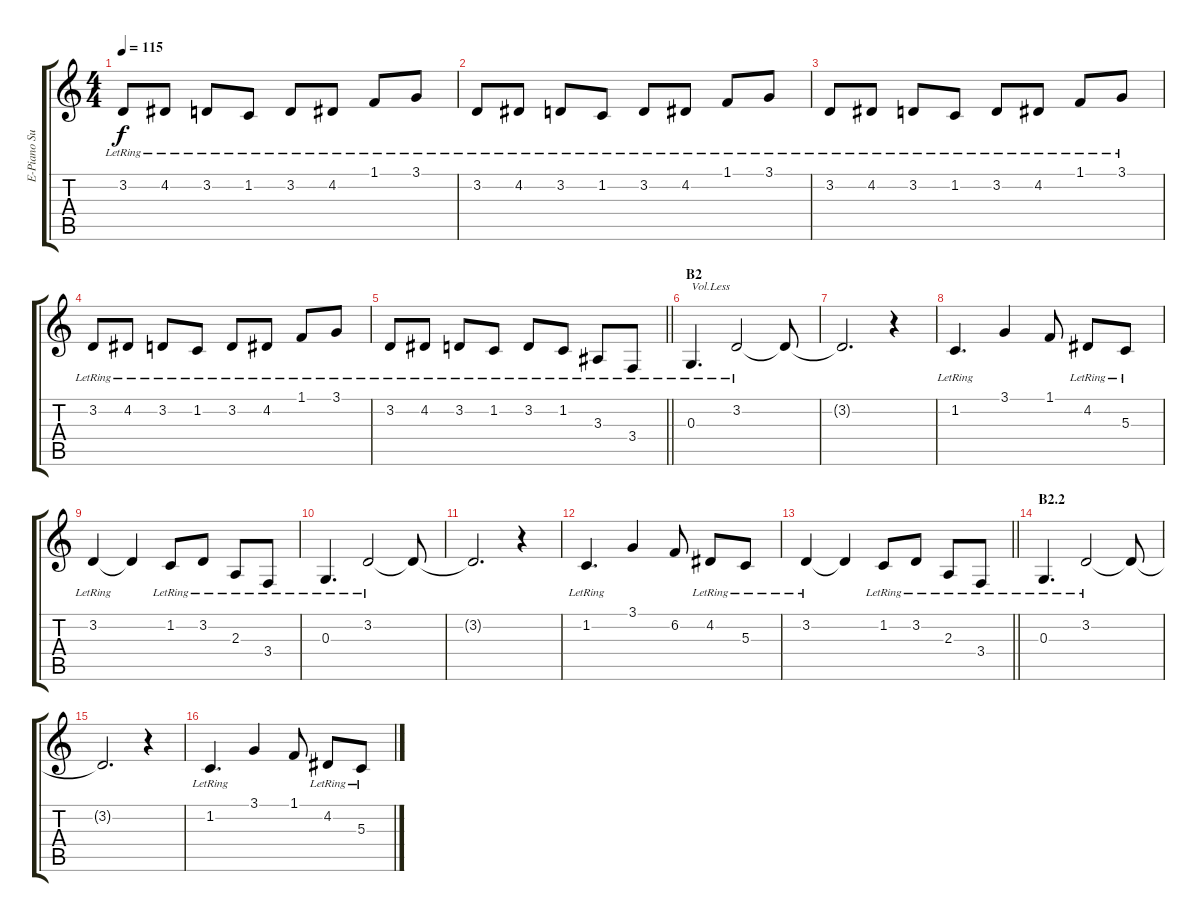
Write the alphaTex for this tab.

\track ("E-Piano Sustain" "E-Piano Su") {instrument honkytonkpiano}
\staff {score tabs}
\tuning (E4 B3 G3 D3 A2 E2) {hide}
\ts (4 4)
\tempo 115
\clef g2
\ks c
3.2{lr}.8{dy f} 4.2{lr}.8 3.2{lr}.8 1.2{lr}.8 3.2{lr}.8 4.2{lr}.8 1.1{lr}.8 3.1{lr}.8 |
3.2{lr}.8 4.2{lr}.8 3.2{lr}.8 1.2{lr}.8 3.2{lr}.8 4.2{lr}.8 1.1{lr}.8 3.1{lr}.8 |
3.2{lr}.8 4.2{lr}.8 3.2{lr}.8 1.2{lr}.8 3.2{lr}.8 4.2{lr}.8 1.1{lr}.8 3.1{lr}.8 |
3.2{lr}.8 4.2{lr}.8 3.2{lr}.8 1.2{lr}.8 3.2{lr}.8 4.2{lr}.8 1.1{lr}.8 3.1{lr}.8 |
\barLineRight lightlight
3.2{lr}.8 4.2{lr}.8 3.2{lr}.8 1.2{lr}.8 3.2{lr}.8 1.2{lr}.8 3.3{lr}.8 3.4{lr}.8 |
\section ("" "B2")
0.3{lr}.4{d txt "Vol.Less" volume 12 instrument honkytonkpiano} 3.2{lr}.2 3.2{t}.8 |
3.2{t}.2{d} r.4 |
1.2{lr}.4{d} 3.1.4 1.1.8 4.2{lr}.8 5.3{lr}.8 |
3.2{lr}.4 3.2{t}.4 1.2{lr}.8 3.2{lr}.8 2.3{lr}.8 3.4{lr}.8 |
0.3{lr}.4{d} 3.2{lr}.2 3.2{t}.8 |
3.2{t}.2{d} r.4 |
1.2{lr}.4{d} 3.1.4 6.2.8 4.2{lr}.8 5.3{lr}.8 |
\barLineRight lightlight
3.2{lr}.4 3.2{t}.4 1.2{lr}.8 3.2{lr}.8 2.3{lr}.8 3.4{lr}.8 |
\section ("" "B2.2")
0.3{lr}.4{d} 3.2{lr}.2 3.2{t}.8 |
3.2{t}.2{d} r.4 |
1.2{lr}.4{d} 3.1.4 1.1.8 4.2{lr}.8 5.3{lr}.8
